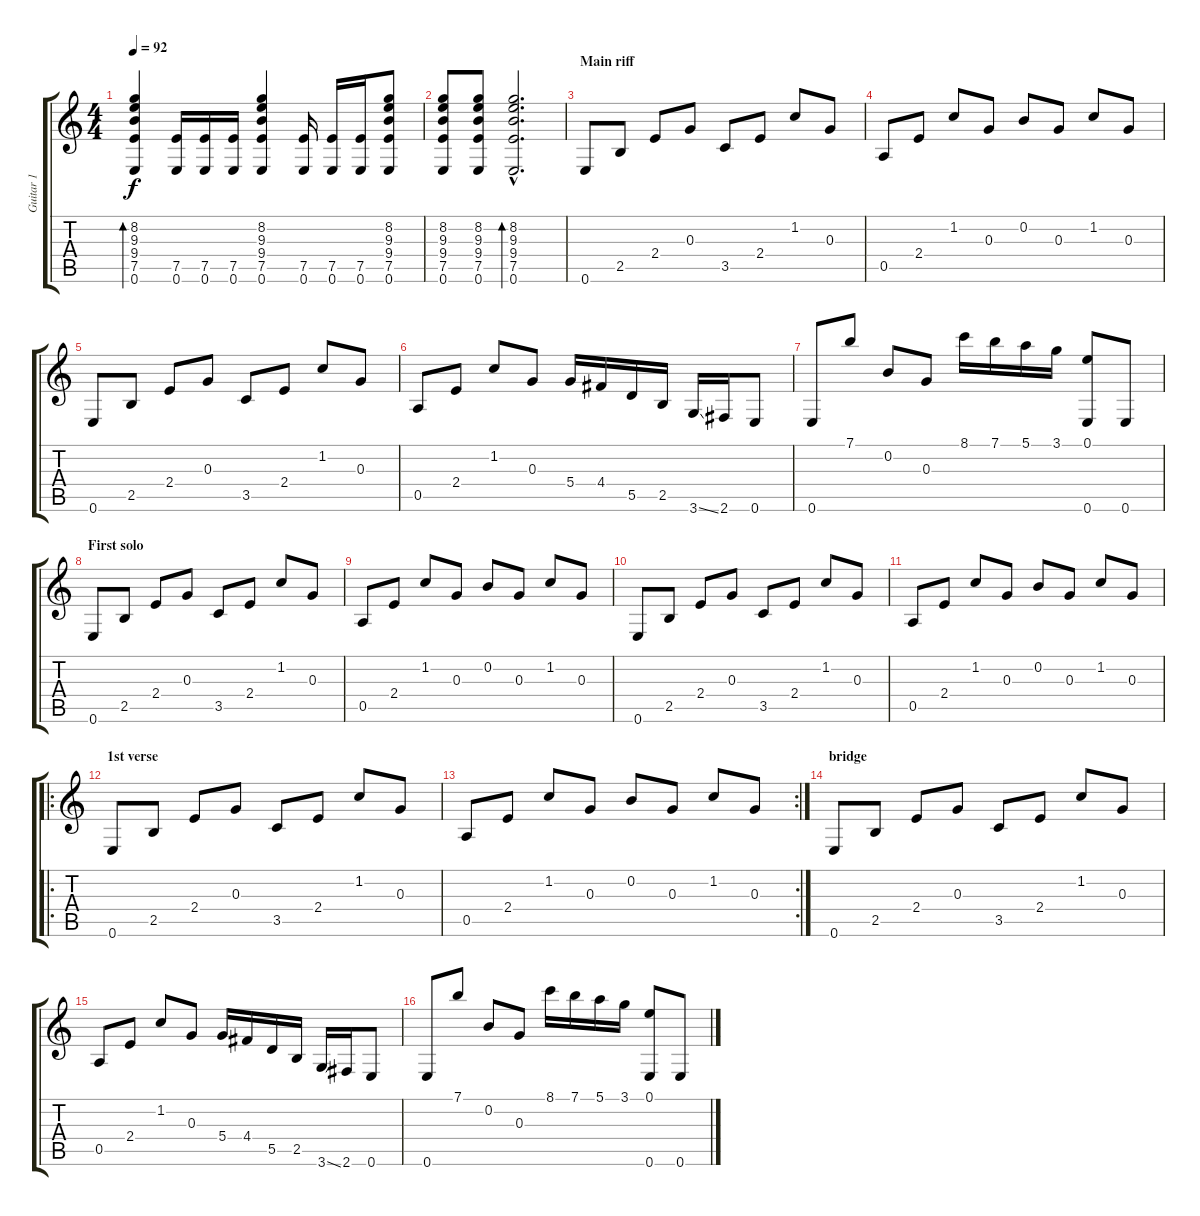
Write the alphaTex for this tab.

\track ("Guitar 1" "Guitar 1") {instrument acousticguitarsteel}
\staff {score tabs}
\tuning (E4 B3 G3 D3 A2 E2) {hide}
\ts (4 4)
\tempo 92
\clef g2
\ks c
(8.2 9.3 9.4 7.5 0.6).4{bd 120 dy f} (7.5 0.6).16 (7.5 0.6).16 (7.5 0.6).16 (8.2 9.3 9.4 7.5 0.6).4 (7.5 0.6).16 (7.5 0.6).16 (7.5 0.6).16 (8.2 9.3 9.4 7.5 0.6).8 |
(8.2 9.3 9.4 7.5 0.6).8 (8.2 9.3 9.4 7.5 0.6).8 (8.2{hac} 9.3{hac} 9.4{hac} 7.5{hac} 0.6{hac}).2{d bd 120} |
\section ("" "Main riff")
0.6.8 2.5.8 2.4.8 0.3.8 3.5.8 2.4.8 1.2.8 0.3.8 |
0.5.8 2.4.8 1.2.8 0.3.8 0.2.8 0.3.8 1.2.8 0.3.8 |
0.6.8 2.5.8 2.4.8 0.3.8 3.5.8 2.4.8 1.2.8 0.3.8 |
0.5.8 2.4.8 1.2.8 0.3.8 5.4.16 4.4.16 5.5.16 2.5.16 3.6{ss}.16 2.6.16 0.6.8 |
0.6.8 7.1.8 0.2.8 0.3.8 8.1.16 7.1.16 5.1.16 3.1.16 (0.1 0.6).8 0.6.8 |
\section ("" "First solo")
0.6.8 2.5.8 2.4.8 0.3.8 3.5.8 2.4.8 1.2.8 0.3.8 |
0.5.8 2.4.8 1.2.8 0.3.8 0.2.8 0.3.8 1.2.8 0.3.8 |
0.6.8 2.5.8 2.4.8 0.3.8 3.5.8 2.4.8 1.2.8 0.3.8 |
0.5.8 2.4.8 1.2.8 0.3.8 0.2.8 0.3.8 1.2.8 0.3.8 |
\ro
\section ("" "1st verse")
0.6.8 2.5.8 2.4.8 0.3.8 3.5.8 2.4.8 1.2.8 0.3.8 |
\rc 2
0.5.8 2.4.8 1.2.8 0.3.8 0.2.8 0.3.8 1.2.8 0.3.8 |
\section ("" "bridge")
0.6.8 2.5.8 2.4.8 0.3.8 3.5.8 2.4.8 1.2.8 0.3.8 |
0.5.8 2.4.8 1.2.8 0.3.8 5.4.16 4.4.16 5.5.16 2.5.16 3.6{ss}.16 2.6.16 0.6.8 |
0.6.8 7.1.8 0.2.8 0.3.8 8.1.16 7.1.16 5.1.16 3.1.16 (0.1 0.6).8 0.6.8
